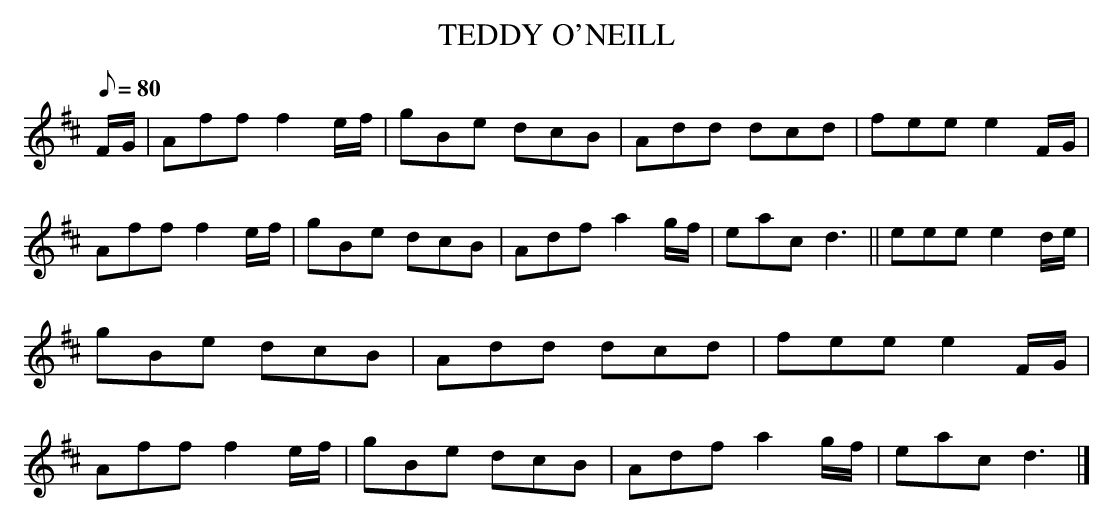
X:1
T:TEDDY O'NEILL\
Y:"Andante"\
M:6/8\
L:1/8\
Q:80\
K:D\
F/G/|Aff f2 e/f/|gBe dcB|Add dcd|fee e2 F/G/|\
Aff f2 e/f/|gBe dcB|Adf a2 g/f/|eac d3||\
eee e2 d/e/|gBe dcB|Add dcd|fee e2 F/G/|\
Aff f2 e/f/|gBe dcB|Adf a2 g/f/|eac d3|]\
\
\
